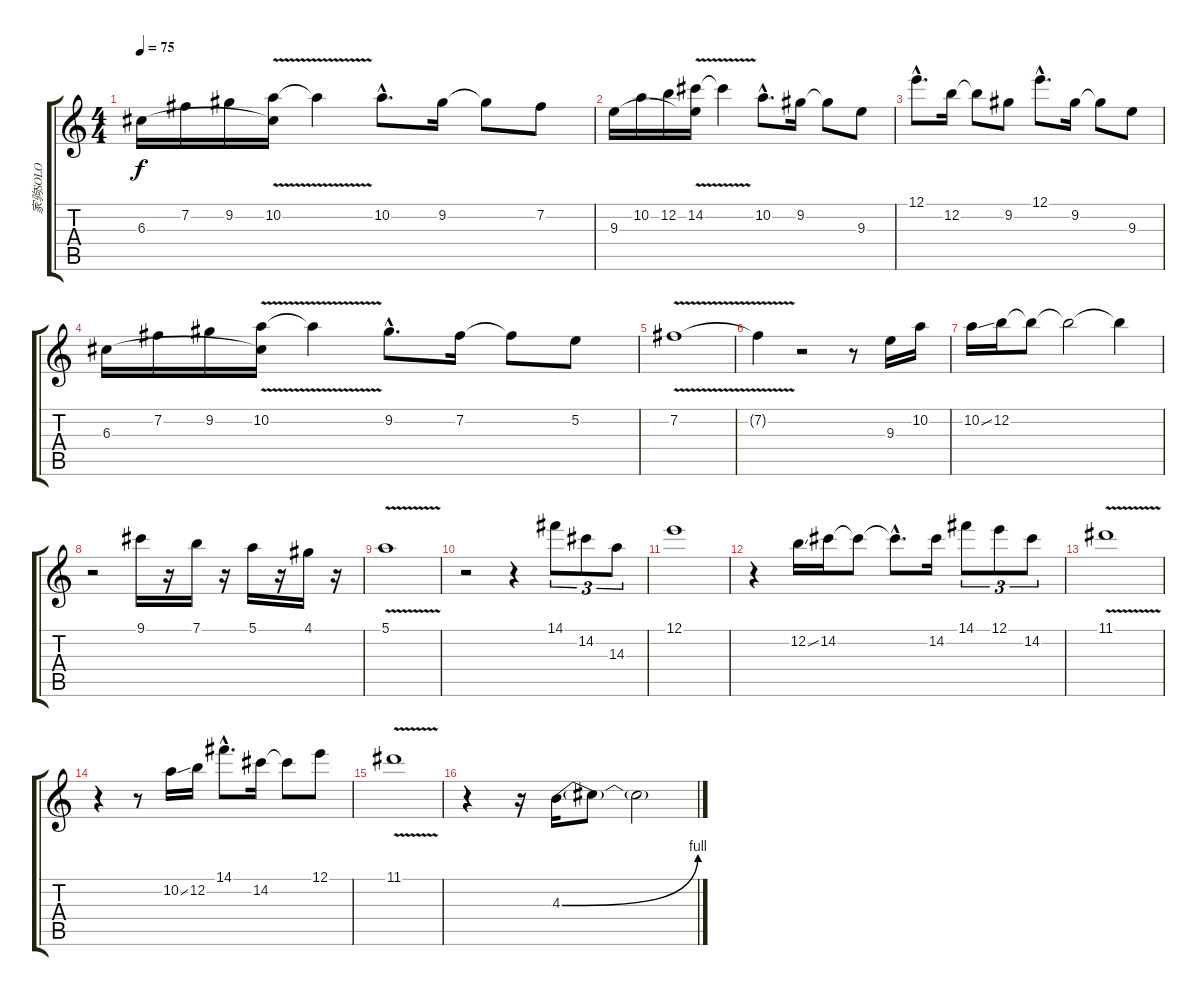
\track ("家驹SOLO" "家驹SOLO") {instrument acousticguitarnylon}
\staff {score tabs}
\tuning (E4 B3 G3 D3 A2 E2) {hide}
\ts (4 4)
\tempo 75
\clef g2
\ks c
6.3.16{dy f instrument acousticguitarnylon} 7.2.16 9.2.16 (10.2{v} 6.3{v t}).16 10.2{t}.4 10.2{hac}.8{d} 9.2.16 9.2{t}.8 7.2.8 |
9.3.16 10.2.16 12.2.16 (14.2{v} 9.3{v t}).16 14.2{t}.4 10.2{hac}.8{d} 9.2.16 9.2{t}.8 9.3.8 |
12.1{hac}.8{d} 12.2.16 12.2{t}.8 9.2.8 12.1{hac}.8{d} 9.2.16 9.2{t}.8 9.3.8 |
6.3.16 7.2.16 9.2.16 (10.2{v} 6.3{v t}).16 10.2{t}.4 9.2{hac}.8{d} 7.2.16 7.2{t}.8 5.2.8 |
7.2{v}.1 |
7.2{t}.4 r.2 r.8 9.3.16 10.2.16 |
10.2{ss}.16 12.2.16 12.2{t}.8 12.2{t}.2 12.2{t}.4 |
r.2 9.1.16 r.16 7.1.16 r.16 5.1.16 r.16 4.1.16 r.16 |
5.1{v}.1 |
r.2 r.4 14.1.8{tu (3 2)} 14.2.8{tu (3 2)} 14.3.8{tu (3 2)} |
12.1.1 |
r.4 12.2{ss}.16 14.2.16 14.2{t}.8 14.2{hac t}.8{d} 14.2.16 14.1.8{tu (3 2)} 12.1.8{tu (3 2)} 14.2.8{tu (3 2)} |
11.1{v}.1 |
r.4 r.8 10.2{ss}.16 12.2.16 14.1{hac}.8{d} 14.2.16 14.2{t}.8 12.1.8 |
11.1{v}.1 |
r.4 r.16 4.3{be (bend 0 0 60 4)}.16 4.3{t}.8 4.3{t}.2
